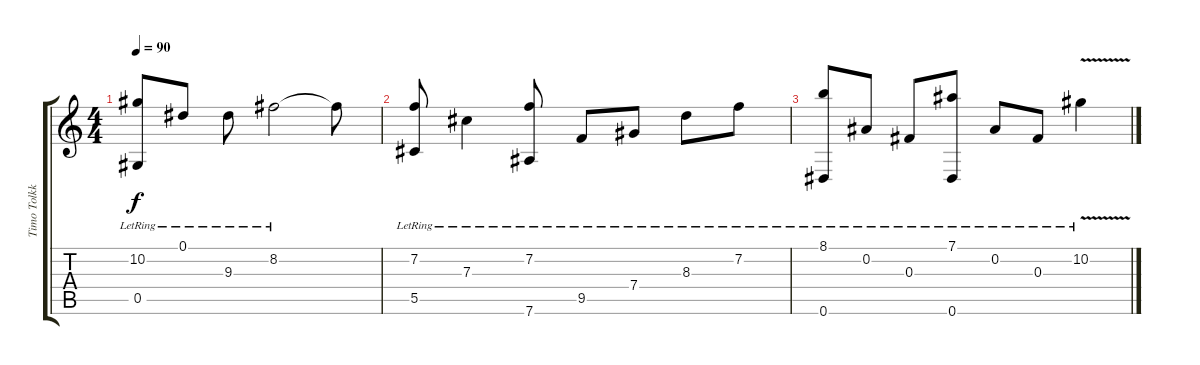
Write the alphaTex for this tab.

\track ("Timo Tolkki 12Strings Gtr." "Timo Tolkk") {instrument acousticguitarsteel}
\staff {score tabs}
\tuning (Eb4 Bb3 Gb3 Db3 Ab2 Eb2) {hide}
\ts (4 4)
\tempo 90
\clef g2
\ks c
(10.2{lr} 0.5{lr}).8{dy f} 0.1{lr}.8 9.3{lr}.8 8.2{lr}.2 8.2{t}.8 |
(7.2{lr} 5.5{lr}).8 7.3{lr}.4 (7.2{lr} 7.6{lr}).8 9.5{lr}.8 7.4{lr}.8 8.3{lr}.8 7.2{lr}.8 |
(8.1{lr} 0.6{lr}).8 0.2{lr}.8 0.3{lr}.8 (7.1{lr} 0.6{lr}).8 0.2{lr}.8 0.3{lr}.8 10.2{v lr}.4
